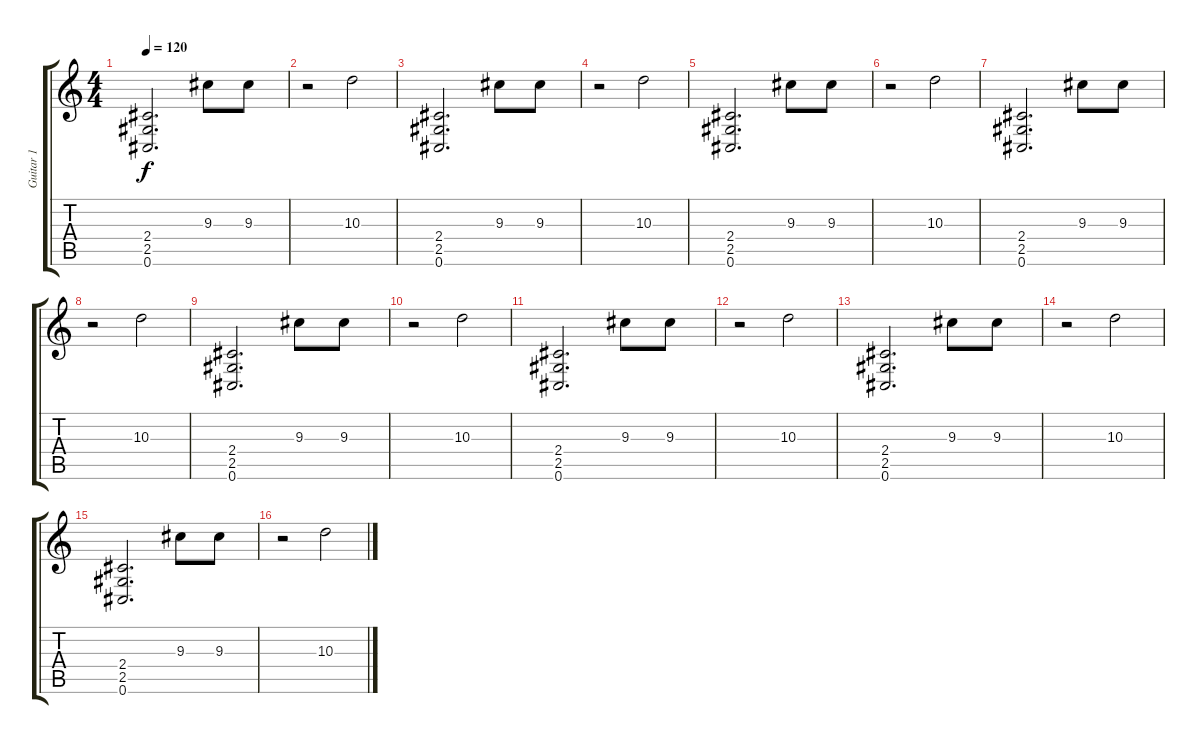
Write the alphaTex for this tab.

\track ("Guitar 1" "Guitar 1") {instrument distortionguitar}
\staff {score tabs}
\tuning (Db4 Ab3 E3 B2 Gb2 Db2) {hide}
\ts (4 4)
\tempo 120
\clef g2
\ks c
(2.4 2.5 0.6).2{d dy f} 9.3.8 9.3.8 |
r.2 10.3.2 |
(2.4 2.5 0.6).2{d} 9.3.8 9.3.8 |
r.2 10.3.2 |
(2.4 2.5 0.6).2{d} 9.3.8 9.3.8 |
r.2 10.3.2 |
(2.4 2.5 0.6).2{d} 9.3.8 9.3.8 |
r.2 10.3.2 |
(2.4 2.5 0.6).2{d} 9.3.8 9.3.8 |
r.2 10.3.2 |
(2.4 2.5 0.6).2{d} 9.3.8 9.3.8 |
r.2 10.3.2 |
(2.4 2.5 0.6).2{d} 9.3.8 9.3.8 |
r.2 10.3.2 |
(2.4 2.5 0.6).2{d} 9.3.8 9.3.8 |
r.2 10.3.2
